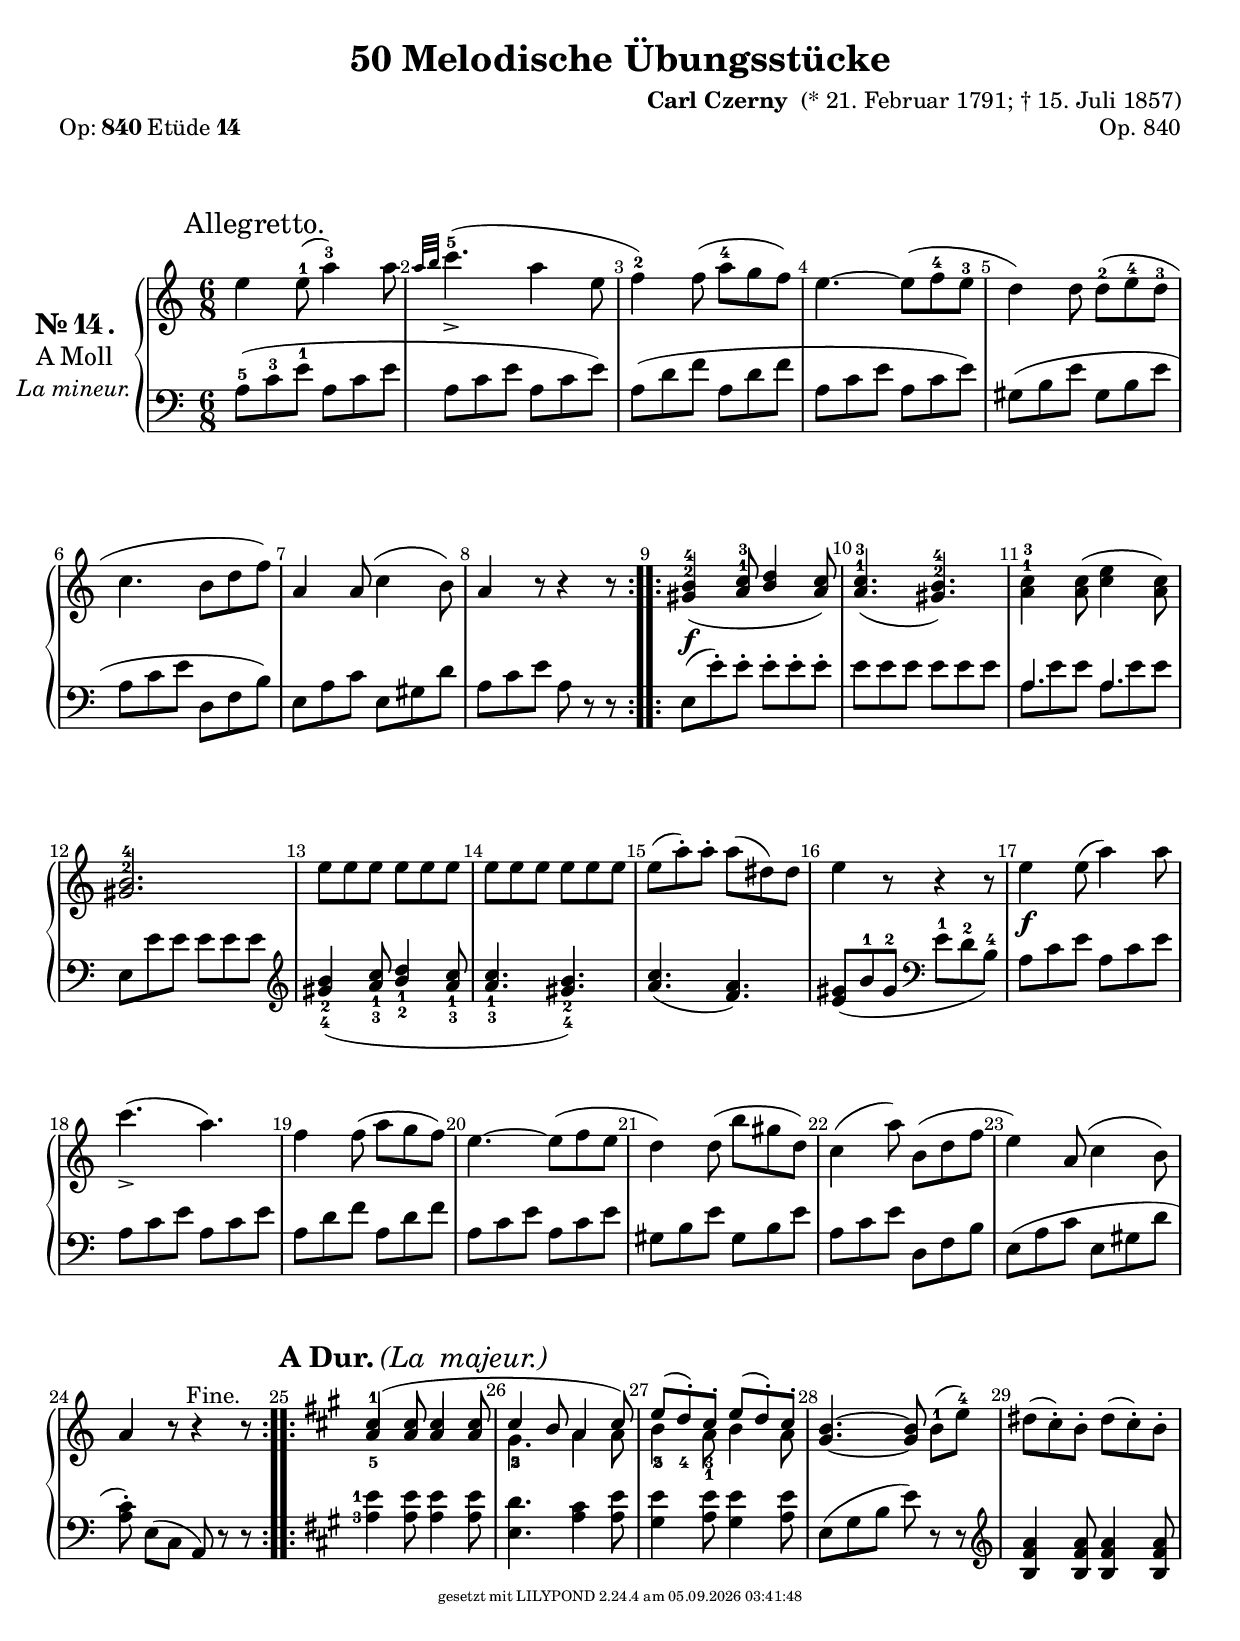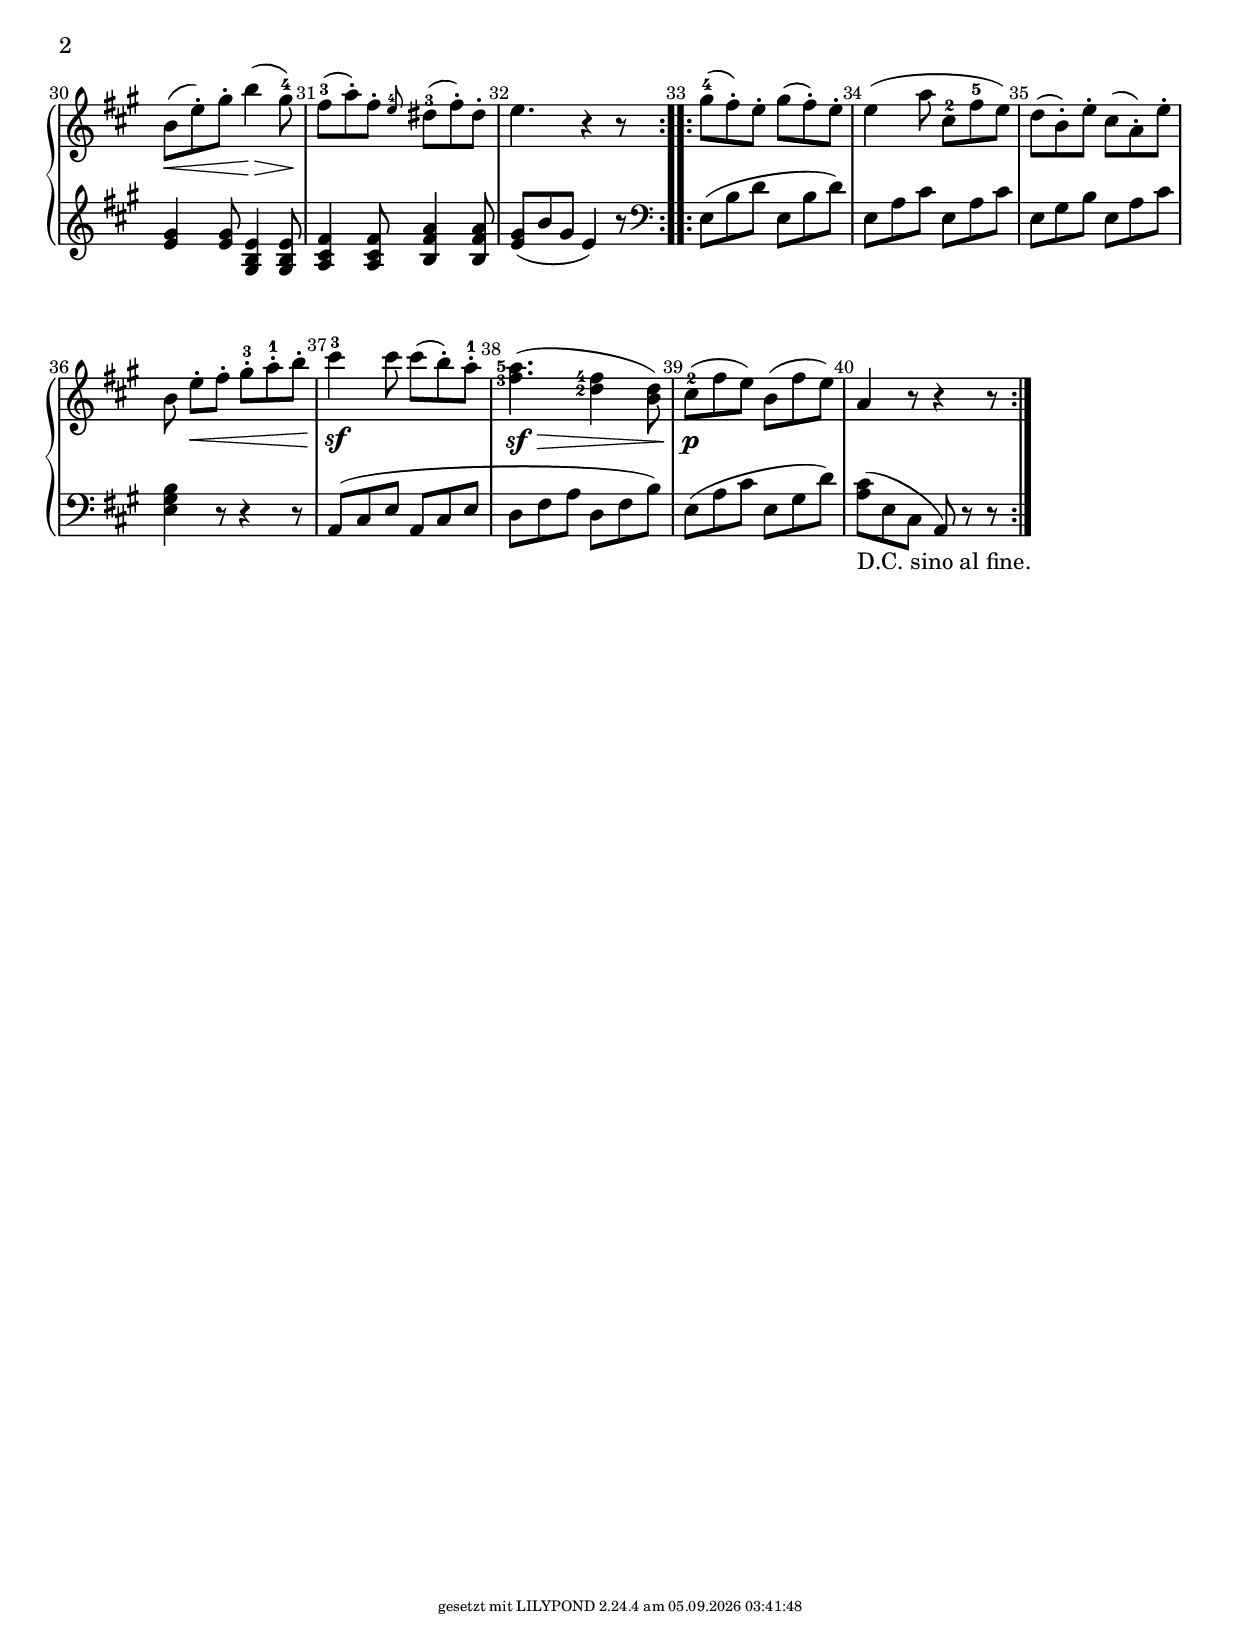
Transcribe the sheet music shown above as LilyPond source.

\version "2.19.37"

\language "deutsch"

\include "Papier+Layout.ly"
\version "2.19.32"

%% http://lsr.dsi.unimi.it/LSR/Item?id=654
%% http://lsr.di.unimi.it//LSR/Item?id=654
%% see also http://lilypond.org/doc/v2.18/Documentation/notation/short-repeats

%%%%%%%%%%%%%%%%%%%%%%%%%%%%%%%%%%%%%%%%%%%%%%%%%%%%%%%%%%%%%%%%%%%%%%%%%%%%%%%%%%%%%%%%%%
% LSR workaround:

%%%%%%%%%%%%%%%%%%%%%%%%%%%%%%%%%%%%%%%%%%%%%%%%%%%%%%%%%%%%%%%%%%%%%%%%%%%%%%%%%%%%%%%%%%

%% version 2013/05/11
%% for lilypond 2.18 or higher
%% last changes : - \changePitch : a single s as the last event of newnotes parameter
%%                   will give you the ending rests of the pattern (if there), and two s
%%                   also the beginning ones. If pattern ends with a note, a single
%%                   ending s will have no effects.
%%                - Is now \language independant (no more #{ c #})
%%                - new algorithm for make-notes-list, change-pitch
%%                  and has-notes? (shorter and safer)
%%
%%%%%%%%%%%%%%%%%%%%%%%%% some utility functions %%%%%%%%%%%%%%%%%%%%%

#(define (name-of music)
 (ly:music-property music 'name))

#(define (has-notes? music)
"Return true if there is at least one note in `music, false otherwise."
 (or (eq? (name-of music) 'NoteEvent)
     (let ((e (ly:music-property music 'element)))
        (and (ly:music? e)
             (has-notes? e)))
     (let loop ((es (ly:music-property music 'elements)))
        (and (pair? es)
             (or (has-notes? (car es))
                 (loop (cdr es)))))))

%% An EventChord is sometimes used as a wrapper in Lilypond, so we have to check
%% if a chord is a standard chord with notes. We could have used has-notes? but
%% this version is perhaps more efficient.
%% Optional events name like 'RestEvent can be included.
#(define (note-or-chord? music . otherEvent)
"Is music a note or a chord with notes ?"
(let ((name (name-of music)))
 (or (memq name (cons 'NoteEvent otherEvent))
     (and (eq? name 'EventChord)  ; have this chord at least one note ?
          (let loop ((es (ly:music-property music 'elements)))
             (and (pair? es)
                  (or (eq? (name-of (car es)) 'NoteEvent)
                      (loop (cdr es)))))))))

#(define (expand-q-chords music); for q chords : see chord-repetition-init.ly
(expand-repeat-chords! (list 'rhythmic-event) music))

#(define (clean-music mus)
"Try to reduce the number of sequential music"
(let ((name (ly:music-property mus 'name)))
  (cond
    ((eq? name 'SequentialMusic)
       (ly:music-set-property! mus 'elements (fold-right
          (lambda (evt prev-list)
            (if (eq? (name-of evt) 'SequentialMusic)
              (append (ly:music-property (clean-music evt) 'elements) prev-list)
              (cons (clean-music evt) prev-list)))
          '()
          (ly:music-property mus 'elements))))
    ((eq? name 'SimultaneousMusic)
       (ly:music-set-property! mus 'elements
                (map clean-music (ly:music-property mus 'elements))))
    ((memq name (list 'RelativeOctaveMusic 'UnrelativableMusic))
         (ly:music-set-property! mus 'element (clean-music
                  (ly:music-property mus 'element)))))
 mus))

%%%%%%%%%%%%%%%%%%%%%%%%%%%%% changePitch %%%%%%%%%%%%%%%%%%%%%%%%%%%%%%
#(define cPInsertInPattern (gensym))
#(define cPSamePitch (gensym))
#(define cPSamePitchEnd (gensym))
#(define cPPatternEnd (gensym))

#(define (make-notes-list music)
"Make a list with each element will be of one of these types :
  1- a note, a chord, a rest
  2- an integer, indicating the number of notes to skip in pattern ( The user will
     indicate that, by a corresponding number of skips (s or \\skip) in `newnotes 
     parameter of \\changePitch )
  3- a list of musics, to be inserted between 2 notes of pattern, and added with
     the \\insert function, inside `newnotes"
(let ((res '())     ; the list to fill
      (prev #f))
  (define (fill-notes-list evt)
    (let ((tags (ly:music-property evt 'tags))
          (name (name-of evt)))
      (cond
        ((memq cPInsertInPattern tags)             ; a music added by \insert
            (ly:music-set-property! evt 'tags
                          (delq cPInsertInPattern tags))     ; remove the tag
            (if (integer? prev)(set! res (cons prev res)))
            (set! prev (if (pair? prev)(cons evt prev)(list evt))))  ; a list
         ((memq name (list 'SkipEvent 'SkipMusic))
            (if (pair? prev)(set! res (cons prev res))) ; keep the reverse order
            (set! prev (if (integer? prev) (1+ prev) 1)))
       ; ((memq name (list 'EventChord 'NoteEvent 'RestEvent))
         ((note-or-chord? evt 'RestEvent) ; a note, a chord, or a rest
            (if (or (pair? prev)(integer? prev))(set! res (cons prev res)))
            (set! prev evt)
            (set! res (cons evt res)))
         (else
          (let ((elt (ly:music-property evt 'element))
                (elts (ly:music-property evt 'elements)))
            (if (ly:music? elt) (fill-notes-list elt))
            (if (pair? elts)(for-each fill-notes-list elts)))))))
(fill-notes-list music)
(if (or (pair? prev)(integer? prev))(set! res (cons prev res)))
(reverse res)))

%%%%%%%%%%%%  used inside the inner function change-one-note
#(define (copy-duration from to)  ; from and to as EventChord or NoteEvent
(let ((max-dur #f)); in theory, 2 notes in a chord can have a different duration
  (music-map (lambda (x)            ; get main duration from `from
              (let ((dur (ly:music-property x 'duration)))
               (if (and (ly:duration? dur)
                        (or (not max-dur)
                            (ly:duration<? max-dur dur))); take the greater
                 (set! max-dur dur))
                 x))
              from)
  (music-map (lambda (x)            ; set duration to duration of `to
               (if (ly:duration? (ly:music-property x 'duration))
                  (ly:music-set-property! x 'duration max-dur))
               x)
             to)))

#(define (copy-arti from to) ; from and to as EventChord or NoteEvent
(let* ((es-from (ly:music-property from 'elements))
       (es-to (ly:music-property to 'elements))
       (arti-from (if (null? es-from)
                    (ly:music-property from 'articulations)
                    (filter
                      (lambda(x)
                        (not (ly:duration? (ly:music-property x 'duration))))
                      es-from))))
  (if (null? es-to)                       ; NoteEvent
    (ly:music-set-property! to 'articulations
              (append (ly:music-property to 'articulations) arti-from))
    (ly:music-set-property! to 'elements  ; EventChord
              (append es-to arti-from)))
  ; copy also 'tags and 'to-relative-callback
  (ly:music-set-property! to 'tags
    (append (ly:music-property from 'tags)(ly:music-property to 'tags)))
   (if (null? es-to)
      (ly:music-set-property! to 'to-relative-callback
          (ly:music-property from 'to-relative-callback))
      (begin
        (ly:music-set-property! to 'to-relative-callback
            ly:music-sequence::event-chord-relative-callback)
        (ly:music-set-property! (car es-to) 'to-relative-callback
            (ly:music-property from 'to-relative-callback))))
    ))

%% del-arti is called for all notes but the first of a \samePitch section.
#(define (del-arti note-or-chord)
(ly:music-set-property! note-or-chord 'articulations '())
(ly:music-set-property! note-or-chord 'elements
  (filter (lambda(x)
              (and (ly:duration? (ly:music-property x 'duration))
                   (ly:music-set-property! x 'articulations '())))
          (ly:music-property note-or-chord 'elements))) ; can be empty
(music-map  ;; del all caution accidentals
  (lambda(x)(if (eq? (name-of x) 'NoteEvent) (begin
               (ly:music-set-property! x 'force-accidental #f)
               (ly:music-set-property! x 'cautionary #f)))
             x)
  note-or-chord))

#(define (change-pitch pattern newnotes)
"The scheme function of \\changePitch, `pattern and `newnotes as music."
(let ((seq-list '())           ; list of transformed patterns
      (skip-notnote-event? #f) ; #t if a \skip or an \insert is found in newnotes
      (same-pitch-section? #f) ; #t if we are in the 2nd pattern note of a\samePitch section
      ;(dummy-note #{ c4 #})    ; \language dependant -:(
      (dummy-note (make-music 'NoteEvent ; to avoid pbs with pattern without any notes
                              'duration (ly:make-duration 2 0 1) ;
                              'pitch (ly:make-pitch -1 0 0))) ;
      (pattern2 #{ $pattern \tag #cPPatternEnd s4 #}) ; to detect the end of pattern
      (last-notes-list #f))    ; buffer
 (set! seq-list (cdr  ; skip dummy notes
  ;;;;;;;;;;;;;;;;;;;;;;;;;;;;;;;;;;; loop ;;;;;;;;;;;;;;;;;;;;;;;;;;;;;;;;;;;;;;;;;;;;;;;
  (let loop ((notes-list (cons dummy-note (make-notes-list newnotes))); see make-notes-list
             (pat-list (cons dummy-note (circular-list pattern2)))
             (res '())) ; the list to fill
    (if (or (null? notes-list)(null? pat-list)) ; pat-list may be a regular list in the loop
      (reverse res)               ;;;;;; return the list in the right order
      (let ((x (car notes-list))  ;;;;;; go deeper, taking 1st elt of each lists
            (evt (ly:music-deep-copy (car pat-list))))
       (cond
       ;;;;;;;;;;;;;;;;;;;;;;;;;;;;;;;;;;;;;;;;;;;;;
        ((pair? x)                   ; x is a list of musics, added with \insert in newnotes
          (set! skip-notnote-event? #t)      ; for events between 2 pattern notes
          (set! last-notes-list notes-list)  ; for section "else" of this cond statement
          (loop (cdr notes-list) pat-list (append x res))) ; append x to res
        ;;;;;;;;;;;;;;;;;;;;;;;;;;;;;;;;;;;;;;;;;;;;
        ((note-or-chord? evt)         ; evt in pattern is a note or a chord (with notes)
          (set! last-notes-list notes-list)  ; for section "else" later
          (cond
            ((ly:music? x)  ;;;;;; the elt of notes-list is a note or a chord
               (if same-pitch-section? ; x is used several times. Copy arti of x only to the
                 (set! x (del-arti (ly:music-deep-copy x)))) ; 1st note of \samePitch section
               (copy-duration evt x)  ; evt = from, x = to
               (copy-arti evt x)
               (let ((tags (ly:music-property x 'tags)))
                 (cond               ; are we in a \samePitch section ?
                   ((memq cPSamePitch tags)    ; yes, first,remove the tag
                      (ly:music-set-property! x 'tags (delq cPSamePitch tags))
                      (set! same-pitch-section? #t)) ; then set the flag
                   ((memq cPSamePitchEnd tags) ; last note of \samePitch
                      (ly:music-set-property! x 'tags (delq cPSamePitchEnd tags))
                      (set! same-pitch-section? #f))))      ; unset the flag
               (set! skip-notnote-event? #f); stop deletion of not-notes event.
               (if same-pitch-section?
                   (loop notes-list (cdr pat-list)(cons x res))
                   (loop (cdr notes-list)(cdr pat-list)(cons x res)))) ; next new note
            ((integer? x)   ;;;;;; user want to skip over the current evt note. We also
               (set! skip-notnote-event? x) ; don't add any events bis next pattern note
               ;; (format #t "x : ~a\n" x)  ; for testing
               (cond ((= x 1)                                      ; only one s
                        (loop (cdr notes-list)(cdr pat-list) res)) ; next notes-list elt
                     (else                                         ; several successive s
                        (set-car! notes-list (1- x))               ; for the next loop
                        (loop notes-list (cdr pat-list) res))))))  ; the next evt only
        ;;;;;;;;;;;;;;;;;;;;;;;;;;;;;;;;;;;;;;;;;;;;
        ((or (ly:music-property evt 'duration #f)  ; current evt in pattern is not a note
             (not (has-notes? evt)))
           (cond ((memq cPPatternEnd (ly:music-property evt 'tags)) ; last evt of pattern
                    (let ((x (car notes-list)))
                      (if (and (integer? x)
                                (or (null? (cdr notes-list))        ; last elt ?
                                    (and (null? (cddr notes-list))  ; 2nd to last and last is
                                         (pair? (car (cdr notes-list)))))) ; a \insert section
                        (cond
                           ((= x 1)
                              (set! skip-notnote-event? x)
                              (loop (cdr notes-list) (cdr pat-list) res))
                           (else
                              (set-car! notes-list (1- x))
                              (loop notes-list (cdr pat-list) res))))
                        (loop notes-list (cdr pat-list) res))) ;; ignores evt
                  (skip-notnote-event? (loop notes-list (cdr pat-list) res))
                  (else (loop notes-list (cdr pat-list)(cons evt res)))))
        ;;;;;;;;;;;;;;;;;;;;;;;;;;;;;;;;;;;;;;;;;;;;
        (else
          (let ((e (ly:music-property evt 'element))
                (es (ly:music-property evt 'elements))
                (empty? #f)) ; don't add to res if #t
           (if (ly:music? e)
             (let ((new-e (loop notes-list (list e) '())))
               (ly:music-set-property! evt 'element
                 (case (length new-e)
                   ((0) (set! empty? #t)
                        new-e)
                   ((1)(car new-e))
                   (else (make-sequential-music new-e))))))
           (if (pair? es)
             (let ((new-es (loop notes-list es '())))
               (ly:music-set-property! evt 'elements new-es)
               (set! empty? (and empty? (null! new-es))))) ; #t if both empty

           (let ((next-new-notes (if (or same-pitch-section?
                                         (and (integer? skip-notnote-event?)
                                              (> skip-notnote-event? 1)))
                                    last-notes-list
                                    (cdr last-notes-list))))
              (if empty? (loop next-new-notes (cdr pat-list) res)
                         (loop next-new-notes (cdr pat-list) (cons evt res))))))))))))
  ;;;;;;;;;;;;;;;;;;;;;;;;;;;;;;;;;; end loop ;;;;;;;;;;;;;;;;;;;;;;;;;;;;;;;;;;;;;;;;
 (let ((relativize (lambda(m)
        (let* ((clean-newnotes (clean-music newnotes))
               (name (name-of clean-newnotes)))
            (if (memq name (list 'RelativeOctaveMusic 'UnrelativableMusic))
               (make-music name 'element m)
               m)))))
     (case (length seq-list)
        ((0) (make-music 'Music 'void #t))
        ((1) (relativize (car seq-list)))
        (else (relativize (clean-music (make-sequential-music seq-list))))))))

changePitch = #(define-music-function (pattern newnotes)
                                                          (ly:music? ly:music?)
"Change each notes in `pattern by the notes (or rests) given in `newnotes.
If count of events doesn't match, pattern is duplicated repeatedly or truncate."
(let* ((expand-q (lambda (music) (expand-repeat-chords!
			    (cons 'rhythmic-event (ly:parser-lookup '$chord-repeat-events))
			    music)))
       (pattern (expand-q pattern))
       (newnotes (expand-q newnotes)))
 (change-pitch pattern newnotes)))

%%%%%%%%%%%%%%%%%%%%%%%%%%%%%%%%%%%%%%%%%%%%%%%%%%%%%%%%%%%%%%%%%%%%%%%%%%%%%%%%
%% enhancement functions, working with \changePitch pattern newnotes

samePitch = #(define-music-function (music) (ly:music?)
"Inside the `pattern parameter of the \\changePitch function, all notes grouped 
by this function will have the same pitch, according to the current note of
`newnotes parameter of \\changePitch."
(let((not-first? #f)
     (last-note #f))
  (map-some-music
    (lambda (x)
      (cond
        ((note-or-chord? x)
           (if not-first?     ; set all pitches to the pitch of the first note
             (ly:music-set-property! x 'to-relative-callback
                (lambda (x p)                    ; set pitch to the prev value
                    (ly:prob-set-property! x 'pitch p)
                    p))
             (set! not-first? x)) ; do nothing for first note
           (ly:music-set-property! x 'tags (cons
                   cPSamePitch  ; add tag cPSamePitch to x
                   (ly:music-property x 'tags)))
           (set! last-note x)   ; save the note x
           x)
        (else #f)))
    music)
  (if last-note              ; the last saved EventChord
     (ly:music-set-property! last-note 'tags (cons
           cPSamePitchEnd    ; add cPSamePitchEnd tag, delete cPSamePitch tag
           (delq cPSamePitch (ly:music-property last-note 'tags)))))
  music))

%% this function should be no more needed, as copy-arti should avoid pbs
%% in relative mode and \samePitch
absolute = #(define-music-function (music) (ly:music?)
"Make `music unrelativable. To use inside a \\samePitch function in relative
mode."
(make-music 'UnrelativableMusic 'element music))

insert = #(define-music-function (music) (ly:music?)
"Using this function inside the `newnotes parameter of the \\changePitch
function, allow you to insert and remplace by `music, all music between one note
and his following, in the `pattern parameter of \\changePitch, ."
#{ \tag #cPInsertInPattern $music #})

%%%%%%%
#(define (n-copy n music)
(cond
  ((> n 1)(make-sequential-music
            (map (lambda (x)(ly:music-deep-copy music))
                 (make-list n))))
  ((= n 1) music)
  (else (make-music 'Music 'void #t))))

nCopy = #(define-music-function (n music)(integer? ly:music?)
(n-copy n music))

%% same effect as { \repeat unfold n s } but \nSkip works inside the `newnotes
%% parameter of \changePitch.
nSkip = #(define-music-function (n)(integer?)
"Return \\skip \\skip \\skip ... n times."
#{ \nCopy #n s #})
%%%%%%%%%%%%%%%%%%%%%%%%%%%%%%%%%%%%%%%%%%%%%%%%%%%%%%%%%%%%%%%%%%%%%%%%%%%%%%%%
%% shortcuts
% default values for patI and patII, if the user do not define
% them, before using \cPI and \cPII
% patI ={ c8. c16 }      % not \language independant
patI = #(make-music 'SequentialMusic 'elements (list
          (make-music 'NoteEvent 'duration (ly:make-duration 3 1 1)
                                 'pitch (ly:make-pitch -1 0 0))
          (make-music 'NoteEvent 'duration (ly:make-duration 4 0 1)
                                 'pitch (ly:make-pitch -1 0 0))))
% patII = { c4. c8 }
patII = #(make-music 'SequentialMusic 'elements (list
          (make-music 'NoteEvent 'duration (ly:make-duration 2 1 1)
                                 'pitch (ly:make-pitch -1 0 0))
          (make-music 'NoteEvent 'duration (ly:make-duration 3 0 1)
                                 'pitch (ly:make-pitch -1 0 0))))


cPI = #(define-music-function (newnotes) (ly:music?)
#{ \changePitch \patI $newnotes #})

cPII = #(define-music-function (newnotes) (ly:music?)
#{ \changePitch \patII $newnotes #})

#(define cP changePitch)

\paper {

  left-margin = 10
  %annotate-spacing = ##t
}
exercise ="14"
#(set-global-staff-size 20)

\header {
  composer            =       \markup { \bold "Carl Czerny" " (* 21. Februar 1791; † 15. Juli 1857)" }
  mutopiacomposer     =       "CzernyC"

  title               =       "50 Melodische Übungsstücke" %"50 Melodische Übungsstücke"
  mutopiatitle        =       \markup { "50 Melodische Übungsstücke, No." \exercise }

  opus                =       "Op. 840"
  piece               =       \markup { "Op:" \number \tiny 840 "Etüde" \number \tiny \exercise }
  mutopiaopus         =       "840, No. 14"

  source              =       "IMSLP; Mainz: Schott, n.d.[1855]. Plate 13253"
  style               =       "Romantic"
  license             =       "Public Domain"
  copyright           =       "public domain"
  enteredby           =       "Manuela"
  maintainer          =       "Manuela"
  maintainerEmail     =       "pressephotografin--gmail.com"
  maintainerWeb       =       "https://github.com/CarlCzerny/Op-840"
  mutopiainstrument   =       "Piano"
}

myPatternI = {
  c8 ( c-. ) c-.
}


RH= \relative c'' {
  \time 6/8
  \key c \major
  \set Staff.explicitKeySignatureVisibility = #end-of-line-invisible
  \set Timing.beamExceptions = #'()
  \set Timing.baseMoment = #(ly:make-moment 1/8)
  \set Staff.beatStructure = #'(3 3 )  %% abhängig vom Takt
  \set fingeringOrientations = #'(up)     %% für Akkorde!
  \override Fingering.direction = #UP      %% für Einzelnoten!
  \override Fingering.padding = #0.4
  \override Fingering.staff-padding = #'()
  \override Fingering.avoid-slur = #'inside
  \override Slur.direction = #UP
  \mark \markup "Allegretto."
  e4 e8-1 ( a4-3 ) a8
  \grace { a32 h } c4.-5_> ( a4  e8
  f4-2 ) f8 ( a-4 g f )
  e4.~ e8 ( f-4 e-3
  d4 ) d8 d-2 ( e-4 d-3
  c4. h8 d f )
  a,4 a8 ( c4 h8 )
  a4 r8 r4 r8
  \bar ":..:"
  \stemUp
  < gis-2 h-4 >4_( \f < a-1 c-3 >8 < h d >4 < a c >8 )
  < a-1 c-3 >4._( < gis-2 h-4 > )
  \stemNeutral
  < a-1 c-3 >4 q8 ( < c e >4 <a c >8 )
  < gis-2 h-4 >2.
  e'8 e e e e e
  e e e e e e
  e ( a-. ) a-. a ( dis, ) dis
  e4 r8 r4 r8
  e4 \f e8 ( a4 ) a8
  c4._> ( a )
  f4 f8 ( a g f )
  e4.~ e8 ( f e
  d4 ) d8 ( h' gis d )
  c4 ( a'8 ) h, ( d f
  e4 ) a,8 ( c4 h8 )
  a4 r8 r4 r8^\markup "Fine."
  \bar ":..:"
  \key a \major
  \mark \markup { \bold "A Dur." \italic "(La" \italic " majeur.)" }
  \set fingeringOrientations = #'(left) %% für Akkorde!
  \override Fingering.direction = #LEFT      %% für Einzelnoten!
  <<
    {
      \override Fingering.direction = #LEFT      %% für Einzelnoten!
      cis4-5 ( cis8 cis4 cis8
      cis4-5 h8 a4 cis8 )
      e8-5 ( d-4-. ) cis-3-. e ( d-. ) cis-.
    }
    \\
    {
      \override Fingering.direction = #LEFT      %% für Einzelnoten!
      \stemUp
      <a-1>4 \once \omit Flag a8 a4 \once \omit Flag a8
      \stemDown
      gis4.-2 a4 a8
      h4-2 a8-1 h4 a8
    }
  >>
  \override Fingering.direction = #UP      %% für Einzelnoten!
  < gis~ h~>4. q8\noBeam h-1 ( e-4 )
  \changePitch \myPatternI {
    dis cis h dis  cis h
  }
  h\< ( e-. ) gis-. h4\> ( gis8-4\! )
  fis-3 ( a-. ) fis-. \grace e-4 dis-3 ( fis-. ) dis-.
  e4. r4 r8 \bar ":..:"
  \changePitch \myPatternI { gis-4 fis e gis fis e }
  e4 ( a8 cis,-2 fis-5 e )
  \changePitch \myPatternI { d h e cis a e' }
  h\noBeam e-.\< fis-. gis-3-. a-1-. h-.
  cis4-3\sf cis8 \changePitch \myPatternI { cis h a-1 }
  < fis-3 a-5 >4.\sf\> ( < d-2 fis-4>4 < h d>8 )
  cis-2\p ( fis e ) h ( fis' e ) a,4 r8 r4 r8
  \bar ":..:"
}

LH = \relative c' {
  \clef bass
  \set Staff.explicitKeySignatureVisibility = #end-of-line-invisible
  \set fingeringOrientations = #'(down) %% für Akkorde!
  \override Fingering.direction = #UP  %% für Einzelnoten!
  \override Fingering.padding = #0.4
  \override Fingering.staff-padding = #'()
  \override Fingering.avoid-slur = #'inside
  %\override Slur.direction = #UP
  \set Timing.beamExceptions = #'()
  \set Timing.baseMoment = #(ly:make-moment 1/8)
  \set Staff.beatStructure = #'(3 3 )  %% abhängig vom Takt
  a8-5 ( c-3 e-1 a, c e a, c e a, c e )
  a, ( d f a, d f a, c e a, c e )
  gis, ( h e gis, h e a, c e d, f h )
  e, a c e, gis d'
  a c e a, r r
  e ( e'-. ) e-. e-. e-. e-.
  e e e e e e
  <<
    {
      \voiceOne
      \mergeDifferentlyHeadedOn
      \mergeDifferentlyDottedOn
      a,4. a
    } \\ \relative c' {
      \voiceTwo
      a8 e' e a, e' e
    }
  >>
  \stemDown
  e e' e e e e
  \clef treble
  \stemUp
  < gis-4 h-2 >4_( < a-3 c-1 >8 < h-2 d-1 >4 < a-3 c-1 >8
  < a-3 c-1 >4. < gis-4 h-2 > )
  < a c >_( < f a > )
  < e gis>8_( h'-1 gis-2
  \stemNeutral
  \clef bass e-1 d-2 h-4 )
  \clef bass
  a c e a, c e a, c e a, c e a, d f a, d f
  a, c e a, c e gis, h e gis, h e
  a, c e d, f h
  e, ( a c e, gis d'
  < a c >-.\noBeam ) e ( c a ) r r
  \key a \major
  \set fingeringOrientations = #'(left) %% für Akkorde!
  < a'-3 e'-1>4 q8 q4 q8
  < e d' >4. < a cis >4 < a e' >8
  < gis e' >4 < a e'>8 < gis e'>4 < a e'>8
  e ( gis h e ) r r
  \clef treble
  < h fis' a >4 q8 q4 q8
  < e gis >4 q8 < gis, h e >4 q8
  < a cis fis>4 q8 < h fis' a>4 q8
  < e gis >( h' gis e4 ) r8
  \clef bass
  e, ( h' d e, h' d )
  e, a cis e, a cis
  e, gis h e, a cis
  < e, gis h >4 r8 r4 r8
  a, ( cis e a, cis e d fis a d, fis h )
  e, ( a cis e, gis d' )
  < a cis >_\markup "D.C. sino al fine." ( e cis a ) r
  r
}

\score
{
  \new PianoStaff \with {
    instrumentName = \markup {
      \center-column {
        \line {
          \bold \huge { "№" }
          \number { \exercise "." }
        }
        \line \large { A Moll }
        \italic \line { La mineur. }
      }
    }
    shortInstrumentName = ""
  }
  <<
    \new Staff="Discant"
    \with
    {
      \consists "Bar_number_engraver"
      \override BarNumber.padding = #0
      \override BarNumber.self-alignment-X = #CENTER
      %\override RehearsalMark.self-alignment-X = #RIGHT
      \override TextScript.self-alignment-X = #RIGHT
      \override BarNumber.break-visibility = #end-of-line-invisible
      \override Slur.outside-staff-priority = #150
    }
    {
      <<
        \RH
      >>
    }
    \new Staff="Bass" {
      \LH
    }
  >>
  \layout {
    ragged-last-bottom = ##t
    ragged-last = ##t
    ragged-right = ##f
    ragged-bottom = ##t
    left-margin = #10
    line-width = #190
  }
  %\midi { }
}
